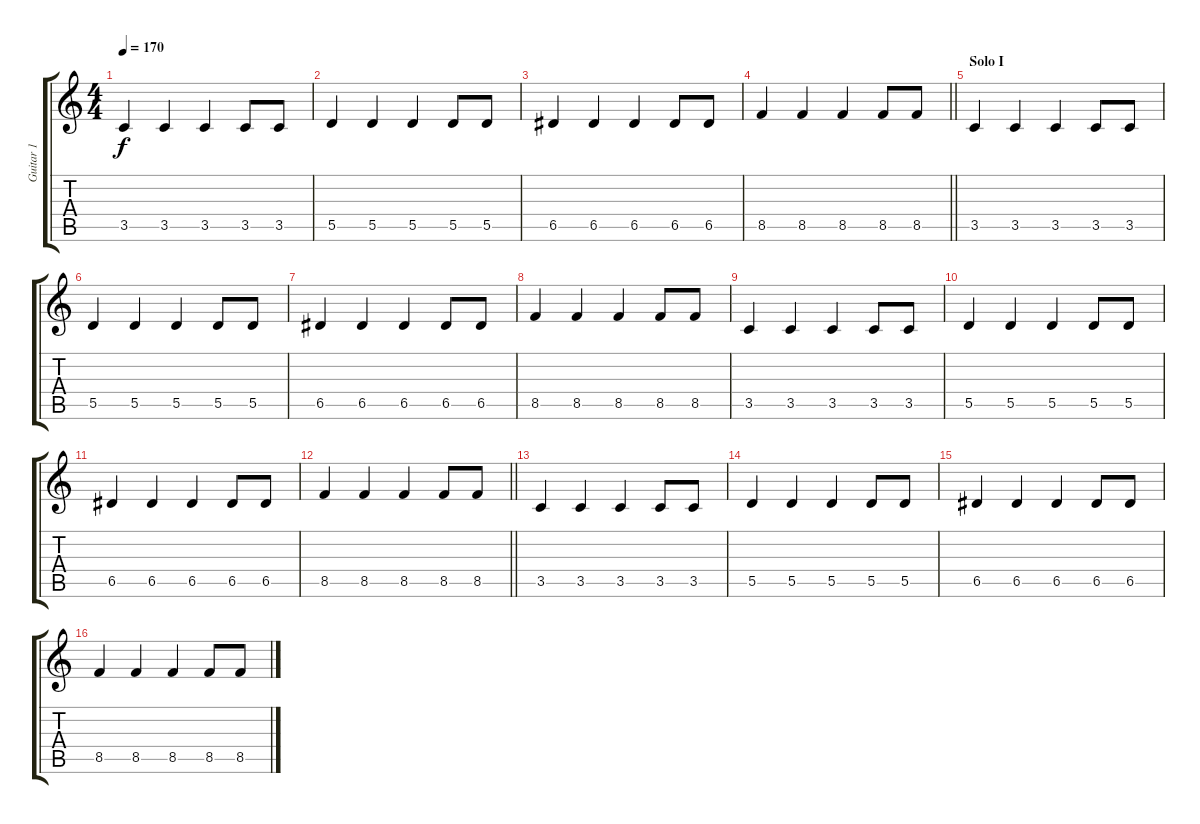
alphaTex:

\track ("Guitar 1" "Guitar 1") {instrument distortionguitar}
\staff {score tabs}
\tuning (E4 B3 G3 D3 A2 E2) {hide}
\ts (4 4)
\tempo 170
\clef g2
\ks c
3.5.4{dy f} 3.5.4 3.5.4 3.5.8 3.5.8 |
5.5.4 5.5.4 5.5.4 5.5.8 5.5.8 |
6.5.4 6.5.4 6.5.4 6.5.8 6.5.8 |
\barLineRight lightlight
8.5.4 8.5.4 8.5.4 8.5.8 8.5.8 |
\section ("" "Solo I")
3.5.4 3.5.4 3.5.4 3.5.8 3.5.8 |
5.5.4 5.5.4 5.5.4 5.5.8 5.5.8 |
6.5.4 6.5.4 6.5.4 6.5.8 6.5.8 |
8.5.4 8.5.4 8.5.4 8.5.8 8.5.8 |
3.5.4 3.5.4 3.5.4 3.5.8 3.5.8 |
5.5.4 5.5.4 5.5.4 5.5.8 5.5.8 |
6.5.4 6.5.4 6.5.4 6.5.8 6.5.8 |
\barLineRight lightlight
8.5.4 8.5.4 8.5.4 8.5.8 8.5.8 |
3.5.4 3.5.4 3.5.4 3.5.8 3.5.8 |
5.5.4 5.5.4 5.5.4 5.5.8 5.5.8 |
6.5.4 6.5.4 6.5.4 6.5.8 6.5.8 |
8.5.4 8.5.4 8.5.4 8.5.8 8.5.8
